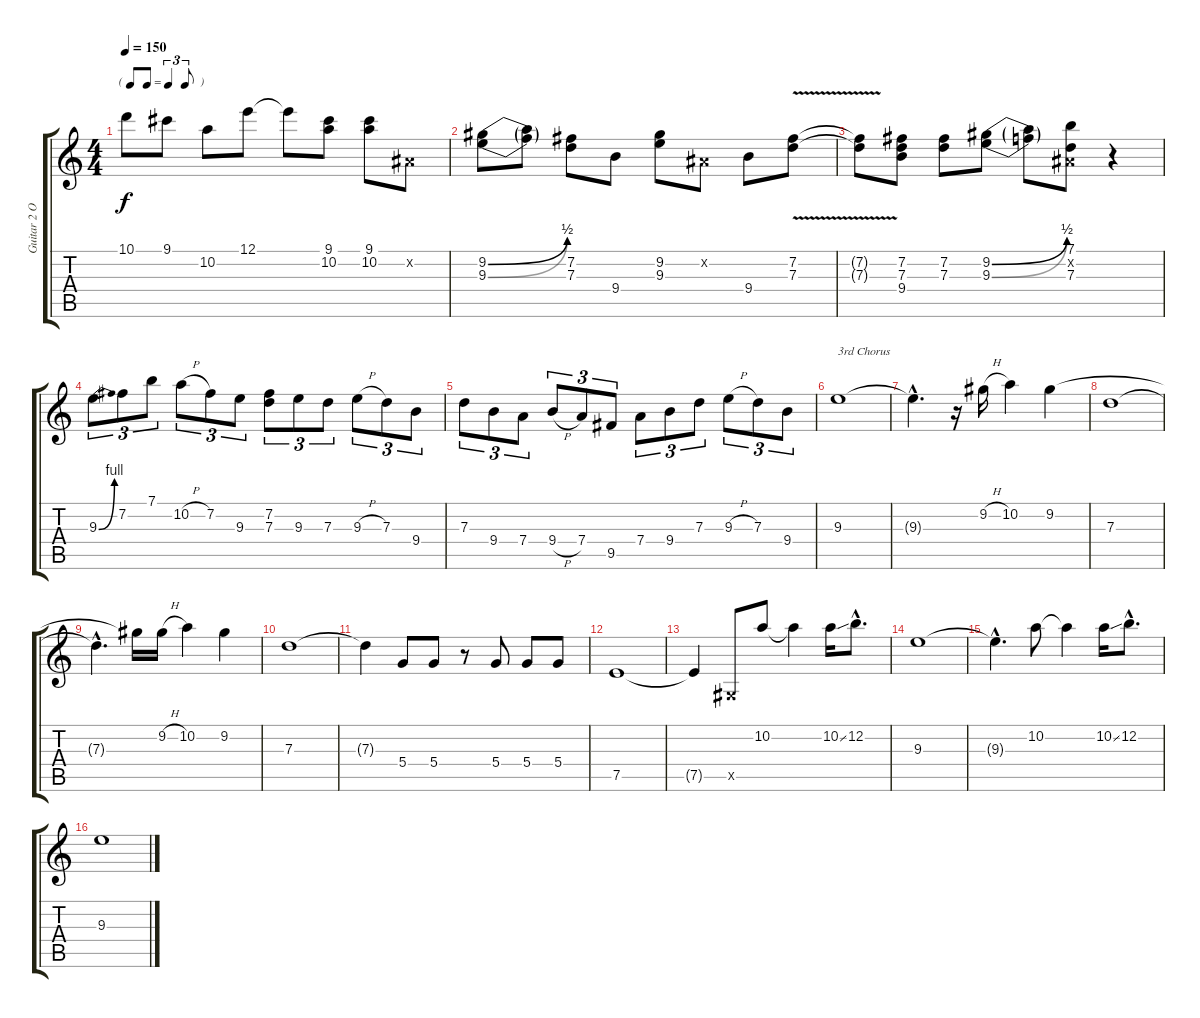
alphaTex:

\track ("Guitar 2 Overdrive" "Guitar 2 O") {instrument overdrivenguitar}
\staff {score tabs}
\tuning (E4 B3 G3 D3 A2 E2) {hide}
\ts (4 4)
\tf triplet8th
\tempo 150
\clef g2
\ks c
10.1{t}.8{dy f} 9.1.8 10.2.8 12.1.8 12.1{t}.8 (9.1 10.2).8 (9.1 10.2).8 -1.2{x}.8 |
(9.2{be (bend 0 0 60 2)} 9.3{be (bend 0 0 60 2)}).8 (9.2{t} 9.3{t}).8 (7.2 7.3).8 9.4.8 (9.2 9.3).8 -1.2{x}.8 9.4.8 (7.2{v} 7.3{v}).8 |
(7.2{t} 7.3{t}).8 (7.2 7.3 9.4).8 (7.2 7.3).8 (9.2{be (bend 0 0 60 2)} 9.3{be (bend 0 0 60 2)}).8 (9.2{t} 9.3{t}).8 (7.1 -1.2{x} 7.3).8 r.4 |
9.3{be (bend 0 0 60 4)}.8{tu (3 2)} 7.2.8{tu (3 2)} 7.1.8{tu (3 2)} 10.2{h}.8{tu (3 2)} 7.2.8{tu (3 2)} 9.3.8{tu (3 2)} (7.2 7.3).8{tu (3 2)} 9.3.8{tu (3 2)} 7.3.8{tu (3 2)} 9.3{h}.8{tu (3 2)} 7.3.8{tu (3 2)} 9.4.8{tu (3 2)} |
7.3.8{tu (3 2)} 9.4.8{tu (3 2)} 7.4.8{tu (3 2)} 9.4{h}.8{tu (3 2)} 7.4.8{tu (3 2)} 9.5.8{tu (3 2)} 7.4.8{tu (3 2)} 9.4.8{tu (3 2)} 7.3.8{tu (3 2)} 9.3{h}.8{tu (3 2)} 7.3.8{tu (3 2)} 9.4.8{tu (3 2)} |
9.3.1{txt "3rd Chorus"} |
9.3{hac t}.4{d} r.16 9.2{h}.16 10.2.4 9.2.4 |
7.3.1 |
7.3{hac t}.4{d} 9.2{t}.16 9.2{h}.16 10.2.4 9.2.4 |
7.3.1 |
7.3{t}.4 5.4.8 5.4.8 r.8 5.4.8 5.4.8 5.4.8 |
7.5.1 |
7.5{t}.4 -1.5{x}.8 10.2.8 10.2{t}.4 10.2{ss}.16 12.2{hac}.8{d} |
9.3.1 |
9.3{hac t}.4{d} 10.2.8 10.2{t}.4 10.2{ss}.16 12.2{hac}.8{d} |
9.3.1
